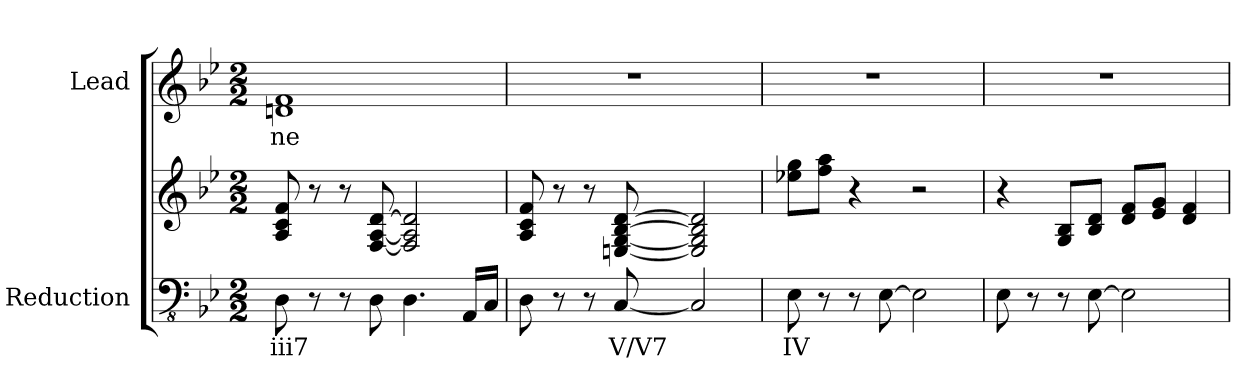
**kern	**text	**kern	**kern	**text
*part2	*part2	*part2	*part1	*part1
*staff3	*staff3	*staff2	*staff1	*staff1
*I"Reduction	*	*	*I"Lead	*
*I'Red.	*	*	*	*
!!LO:PB:g=z
*clefFv4	*	*clefG2	*clefG2	*
*k[b-e-]	*	*k[b-e-]	*k[b-e-]	*
*B-:	*	*B-:	*B-:	*
*M2/2	*	*M2/2	*M2/2	*
=1	=1	=1	=1	=1
!	!LO:LY:b:color=#000000	!	!	!
!	!	!	!	!LO:LY:b:color=#000000
8DDi\	iii7	8Ai/ 8ci 8fi	1dni 1fi	ne
8r	.	8r	.	.
8r	.	8r	.	.
8DDi\	.	[<8Fi/ [<8Ai [>8di	.	.
4.DDi\	.	2Fi/] 2Ai] 2di]	.	.
16AAAi/LL	.	.	.	.
16CCi/JJ	.	.	.	.
=2	=2	=2	=2	=2
8DDi\	.	8Ai/ 8ci 8fi	1r	.
8r	.	8r	.	.
8r	.	8r	.	.
!	!LO:LY:b:color=#000000	!	!	!
[<8CCi/	V/V7	[<8Eni/ [<8Gi [>8B-i [>8di	.	.
2CCi/]	.	2Ei/] 2Gi] 2B-i] 2di]	.	.
=3	=3	=3	=3	=3
!	!LO:LY:b:color=#000000	!	!	!
8EE-i\	IV	8ee-Xi\ 8ggiL	1r	.
!	!LO:LY:b:color=#000000	!	!	!
8r	V7	8ffi\ 8aaiJ	.	.
8r	.	4r	.	.
[>8EE-i\	.	.	.	.
2EE-i\]	.	2r	.	.
=4	=4	=4	=4	=4
8EE-i\	.	4r	1r	.
8r	.	.	.	.
8r	.	8Gi/ 8B-iL	.	.
[>8EE-i\	.	8B-i/ 8diJ	.	.
2EE-i\]	.	8di/ 8fiL	.	.
.	.	8e-i/ 8giJ	.	.
.	.	4di/ 4fi	.	.
=	=	=	=	=
*-	*-	*-	*-	*-
